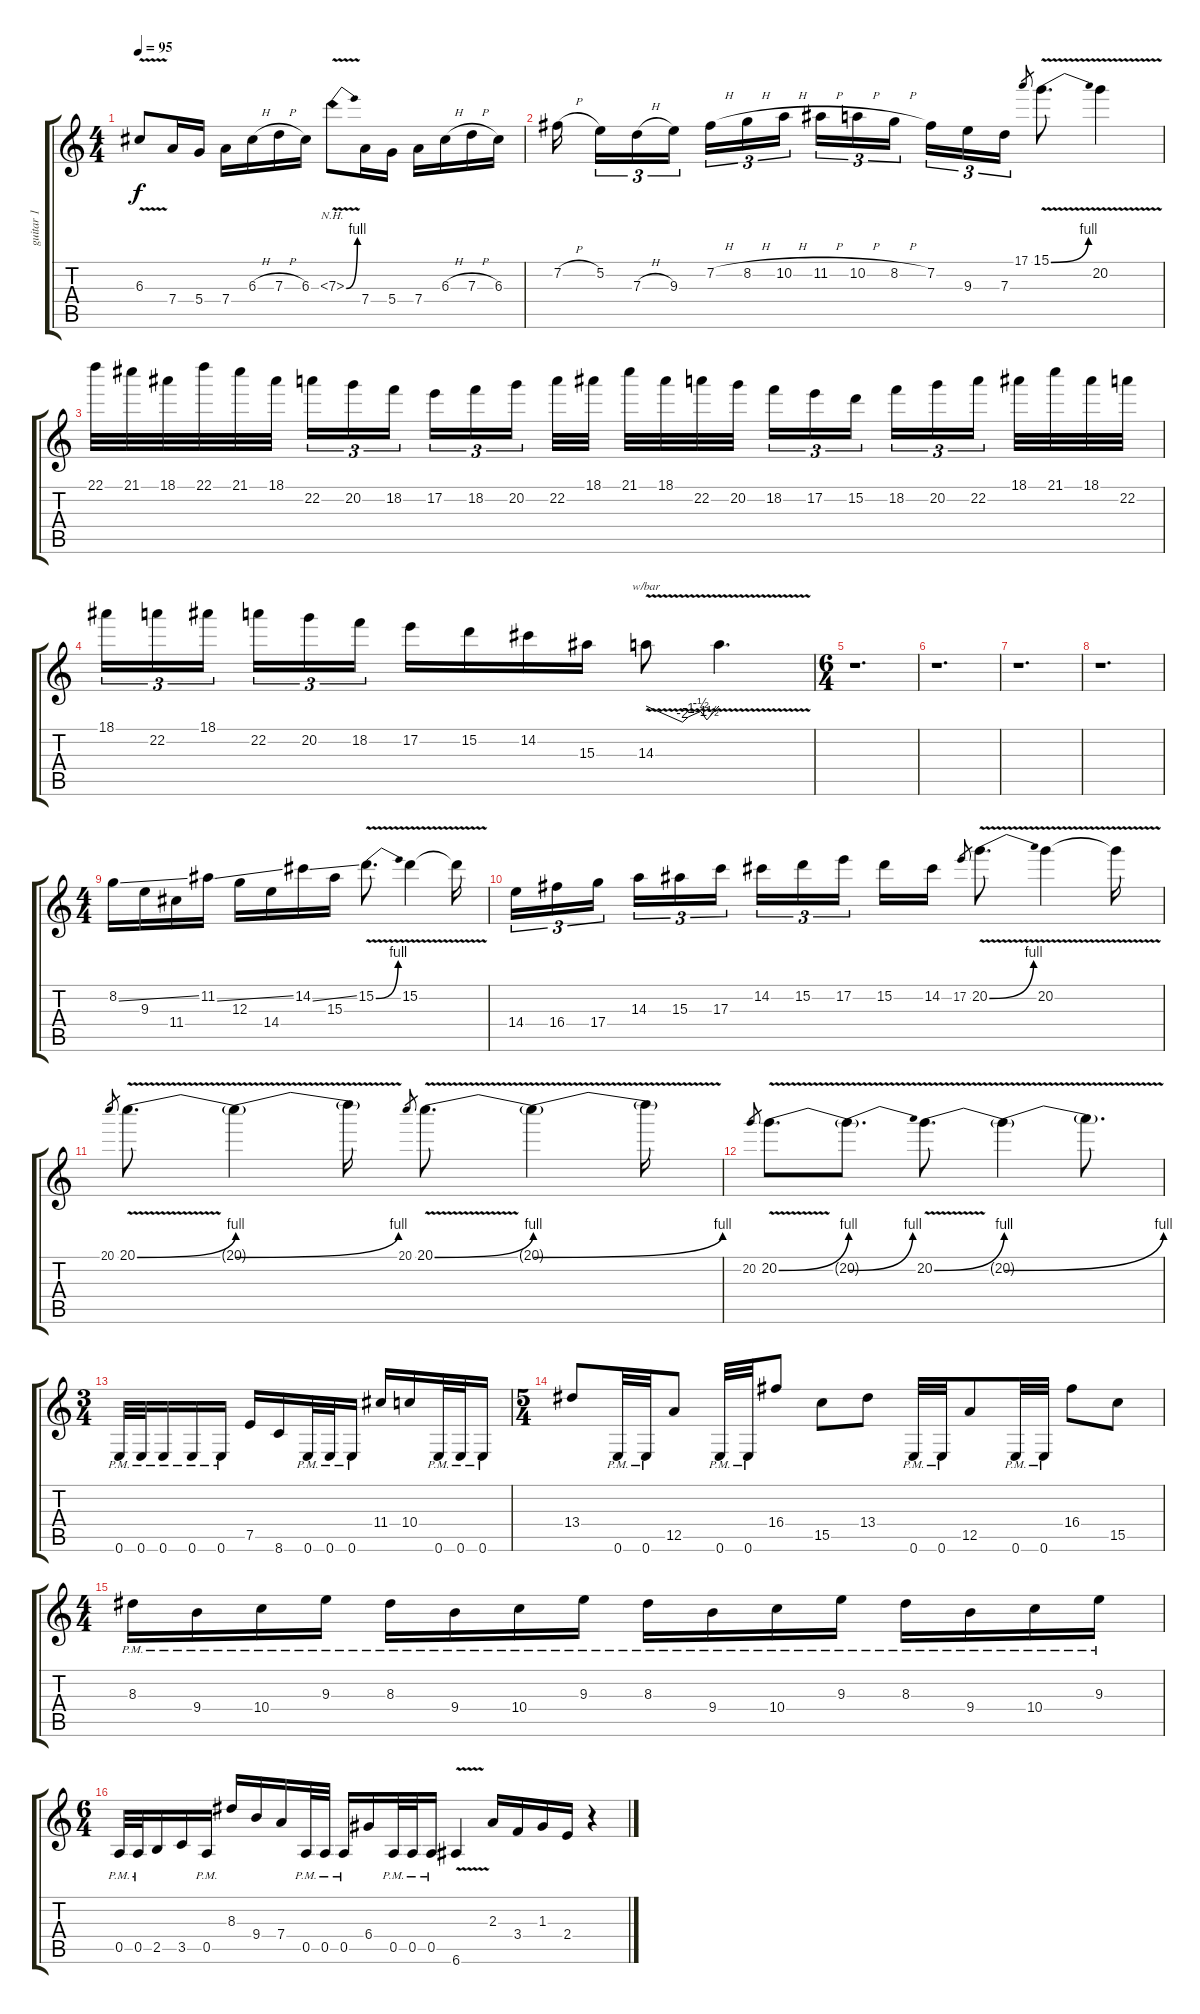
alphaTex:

\track ("guitar 1" "guitar 1") {instrument distortionguitar}
\staff {score tabs}
\tuning (E4 B3 G3 D3 A2 E2) {hide}
\ts (4 4)
\tempo 95
\clef g2
\ks c
6.3{v}.8{dy f} 7.4.16 5.4.16 7.4.16 6.3{h}.16 7.3{h}.16 6.3.16 7.3{be (bend 0 0 60 4) nh v}.8 7.4.16 5.4.16 7.4.16 6.3{h}.16 7.3{h}.16 6.3.16 |
7.2{h}.16 5.2.16{tu (3 2)} 7.3{h}.16{tu (3 2)} 9.3.16{tu (3 2)} 7.2{h}.16{tu (3 2)} 8.2{h}.16{tu (3 2)} 10.2{h}.16{tu (3 2)} 11.2{h}.16{tu (3 2)} 10.2{h}.16{tu (3 2)} 8.2{h}.16{tu (3 2)} 7.2.16{tu (3 2)} 9.3.16{tu (3 2)} 7.3.16{tu (3 2)} 17.1.8{gr} 15.1{be (bend 0 0 60 4) v}.8{d} 20.2{v}.4 |
22.1.32 21.1.32 18.1.32 22.1.32 21.1.32 18.1.32 22.2.16{tu (3 2)} 20.2.16{tu (3 2)} 18.2.16{tu (3 2)} 17.2.16{tu (3 2)} 18.2.16{tu (3 2)} 20.2.16{tu (3 2)} 22.2.32 18.1.32 21.1.32 18.1.32 22.2.32 20.2.32 18.2.16{tu (3 2)} 17.2.16{tu (3 2)} 15.2.16{tu (3 2)} 18.2.16{tu (3 2)} 20.2.16{tu (3 2)} 22.2.16{tu (3 2)} 18.1.32 21.1.32 18.1.32 22.2.32 |
18.1.16{tu (3 2)} 22.2.16{tu (3 2)} 18.1.16{tu (3 2)} 22.2.16{tu (3 2)} 20.2.16{tu (3 2)} 18.2.16{tu (3 2)} 17.2.16 15.2.16 14.2.16 15.3.16 14.3{v}.8{tbe (custom default 0 0 30 -8 35 -4 45 -2 50 -6 60 0)} 14.3{t}.4{d} |
\ts (6 4)
r.1{d} |
r.1{d} |
r.1{d} |
r.1{d} |
\ts (4 4)
8.2{ss}.16 9.3.16 11.4.16 11.2{ss}.16 12.3.16 14.4.16 14.2{ss}.16 15.3.16 15.2{be (bend 0 0 60 4) v}.8{d} 15.2{v}.4 15.2{t}.16 |
14.4.16{tu (3 2)} 16.4.16{tu (3 2)} 17.4.16{tu (3 2)} 14.3.16{tu (3 2)} 15.3.16{tu (3 2)} 17.3.16{tu (3 2)} 14.2.16{tu (3 2)} 15.2.16{tu (3 2)} 17.2.16{tu (3 2)} 15.2.16 14.2.16 17.2.8{gr} 20.2{be (bend 0 0 60 4) v}.8{d} 20.2{v}.4 20.2{t}.16 |
20.1.8{gr} 20.1{be (bend 0 0 60 4) v}.8{d} 20.1{be (bend 0 0 60 4) v t}.4 20.1{t}.16 20.1.8{gr} 20.1{be (bend 0 0 60 4) v}.8{d} 20.1{be (bend 0 0 60 4) v t}.4 20.1{t}.16 |
20.2.8{gr} 20.2{be (bend 0 0 60 4) v}.8{d} 20.2{be (bend 0 0 60 4) v t}.8{d} 20.2{be (bend 0 0 60 4) v}.8{d} 20.2{be (bend 0 0 60 4) v t}.4 20.2{t}.8{d} |
\ts (3 4)
0.6{pm}.32 0.6{pm}.32 0.6{pm}.16 0.6{pm}.16 0.6{pm}.16 7.5.16 8.6.16 0.6{pm}.32 0.6{pm}.32 0.6{pm}.16 11.4.16 10.4.16 0.6{pm}.32 0.6{pm}.32 0.6{pm}.16 |
\ts (5 4)
13.4.8 0.6{pm}.32 0.6{pm}.32 12.5.8 0.6{pm}.32 0.6{pm}.32 16.4.8 15.5.8 13.4.8 0.6{pm}.32 0.6{pm}.32 12.5.8 0.6{pm}.32 0.6{pm}.32 16.4.8 15.5.8 |
\ts (4 4)
8.3{pm}.16 9.4{pm}.16 10.4{pm}.16 9.3{pm}.16 8.3{pm}.16 9.4{pm}.16 10.4{pm}.16 9.3{pm}.16 8.3{pm}.16 9.4{pm}.16 10.4{pm}.16 9.3{pm}.16 8.3{pm}.16 9.4{pm}.16 10.4{pm}.16 9.3{pm}.16 |
\ts (6 4)
0.5{pm}.32 0.5{pm}.32 2.5.16 3.5.16 0.5{pm}.16 8.3.16 9.4.16 7.4.16 0.5{pm}.32 0.5{pm}.32 0.5{pm}.16 6.4.16 0.5{pm}.32 0.5{pm}.32 0.5{pm}.16 6.6{v}.4 2.3.16 3.4.16 1.3.16 2.4.16 r.4
